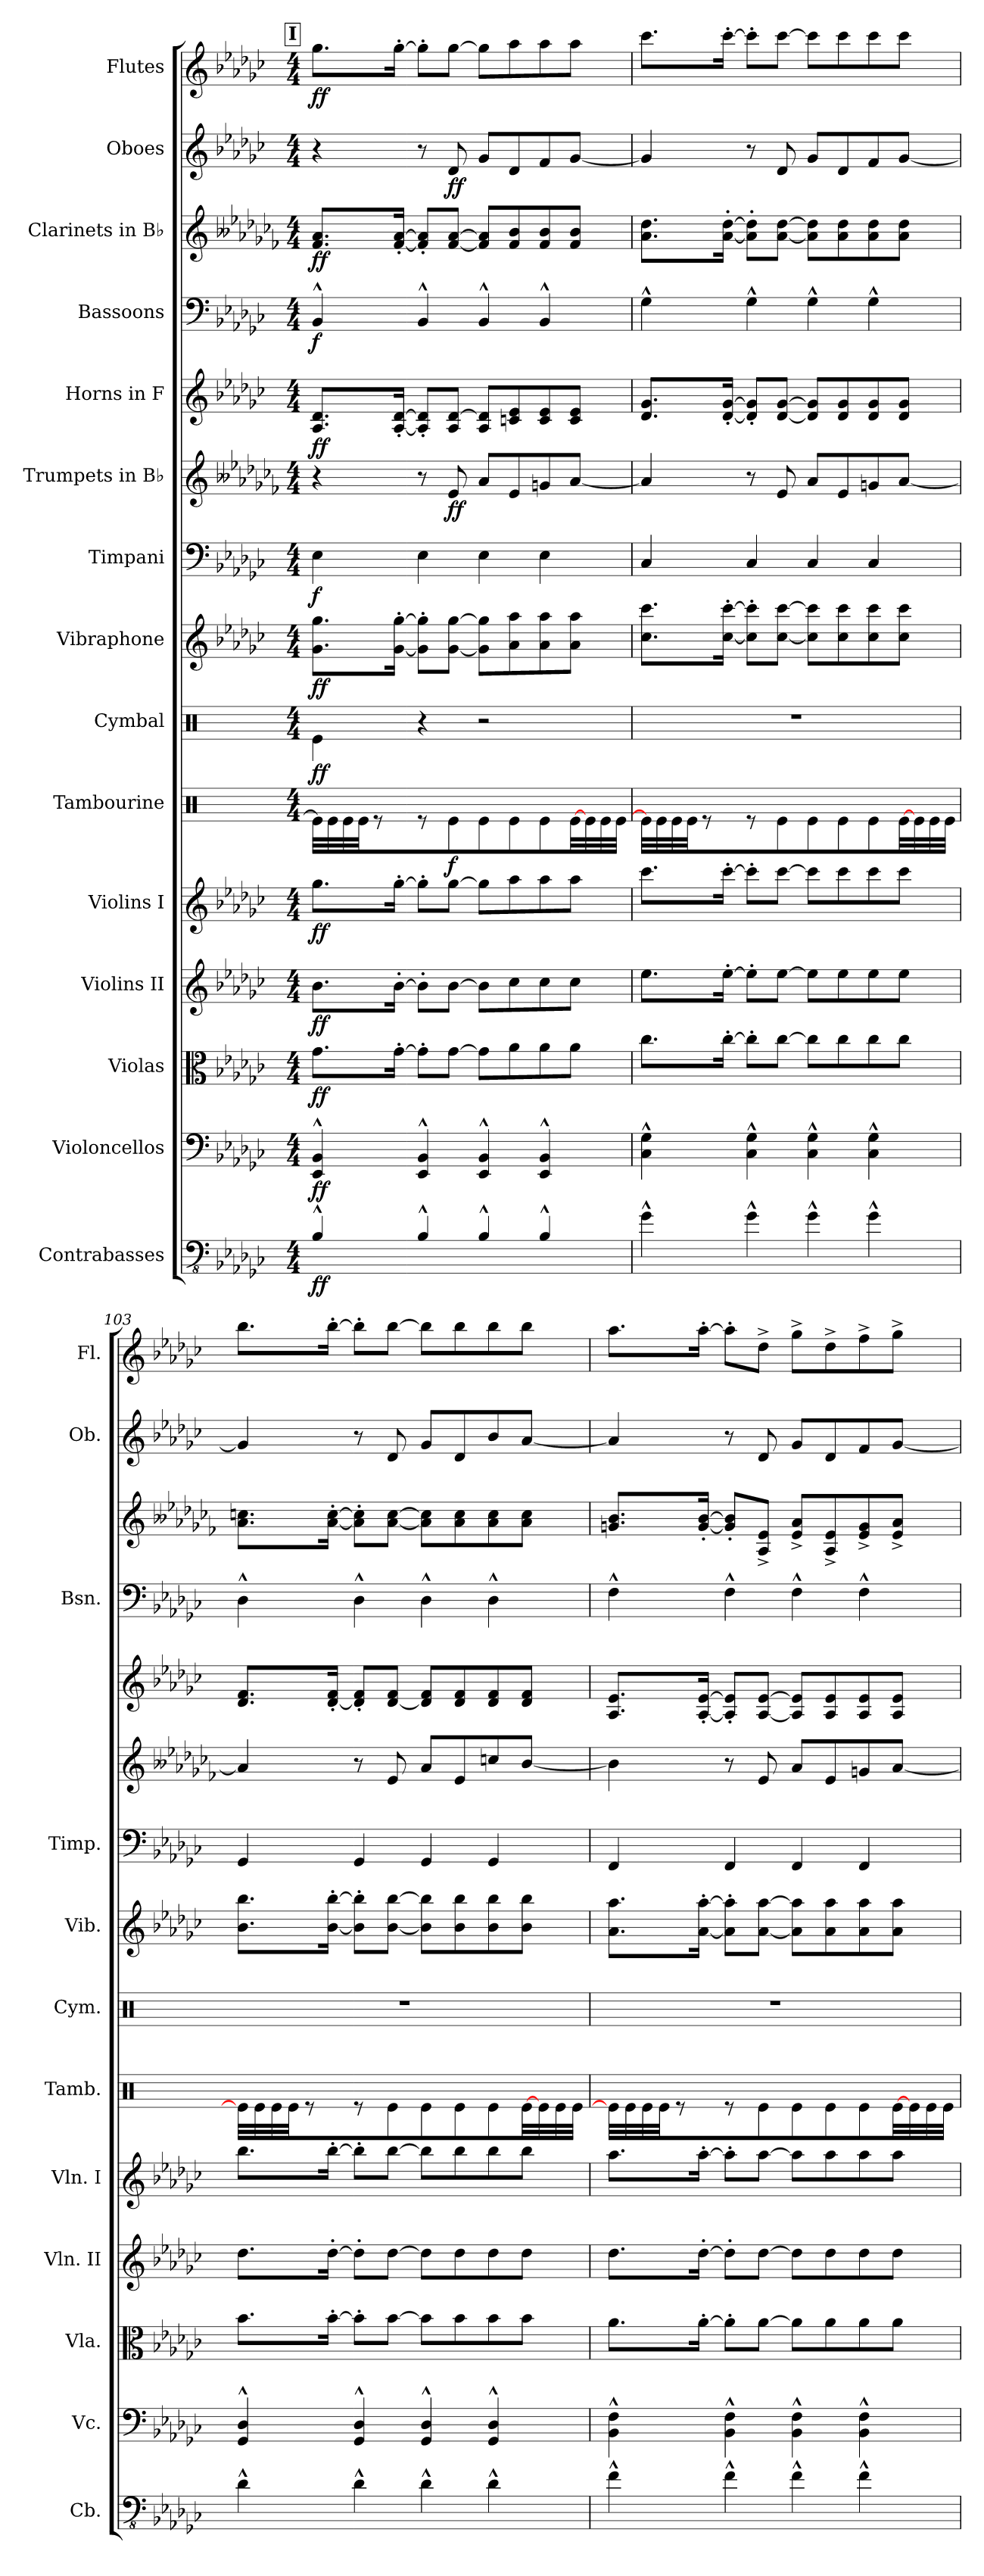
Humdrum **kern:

**kern	**dynam	**kern	**dynam	**kern	**dynam	**kern	**dynam	**kern	**dynam	**kern	**dynam	**kern	**dynam	**kern	**dynam	**kern	**dynam	**kern	**dynam	**kern	**kern	**dynam	**kern	**dynam	**kern	**dynam	**kern	**dynam
*part15	*part15	*part14	*part14	*part13	*part13	*part12	*part12	*part11	*part11	*part10	*part10	*part9	*part9	*part8	*part8	*part7	*part7	*part6	*part6	*part5	*part4	*part4	*part3	*part3	*part2	*part2	*part1	*part1
*staff15	*staff15	*staff14	*staff14	*staff13	*staff13	*staff12	*staff12	*staff11	*staff11	*staff10	*staff10	*staff9	*staff9	*staff8	*staff8	*staff7	*staff7	*staff6	*staff6	*staff5	*staff4	*staff4	*staff3	*staff3	*staff2	*staff2	*staff1	*staff1
*I"Contrabasses	*	*I"Violoncellos	*	*I"Violas	*	*I"Violins II	*	*I"Violins I	*	*I"Tambourine	*	*I"Cymbal	*	*I"Vibraphone	*	*I"Timpani	*	*I"Trumpets in B♭	*	*I"Horns in F	*I"Bassoons	*	*I"Clarinets in B♭	*	*I"Oboes	*	*I"Flutes	*
*I'Cb.	*	*I'Vc.	*	*I'Vla.	*	*I'Vln. II	*	*I'Vln. I	*	*I'Tamb.	*	*I'Cym.	*	*I'Vib.	*	*I'Timp.	*	*	*	*	*I'Bsn.	*	*	*	*I'Ob.	*	*I'Fl.	*
*clefFv4	*	*clefF4	*	*clefC3	*	*clefG2	*	*clefG2	*	*clefX	*	*clefX	*	*clefG2	*	*clefF4	*	*clefG2	*	*clefG2	*clefF4	*	*clefG2	*	*clefG2	*	*clefG2	*
*ITrd7c12	*	*	*	*	*	*	*	*	*	*	*	*	*	*	*	*	*	*ITrd1c2	*	*ITrd4c7	*	*	*ITrd1c2	*	*	*	*	*
*k[b-e-a-d-g-c-]	*	*k[b-e-a-d-g-c-]	*	*k[b-e-a-d-g-c-]	*	*k[b-e-a-d-g-c-]	*	*k[b-e-a-d-g-c-]	*	*k[]	*	*k[]	*	*k[b-e-a-d-g-c-]	*	*k[b-e-a-d-g-c-]	*	*k[b--e-a-d-g-c-f-]	*	*k[b-e-a-d-g-c-f-]	*k[b-e-a-d-g-c-]	*	*k[b--e-a-d-g-c-f-]	*	*k[b-e-a-d-g-c-]	*	*k[b-e-a-d-g-c-]	*
*M4/4	*	*M4/4	*	*M4/4	*	*M4/4	*	*M4/4	*	*M4/4	*	*M4/4	*	*M4/4	*	*M4/4	*	*M4/4	*	*M4/4	*M4/4	*	*M4/4	*	*M4/4	*	*M4/4	*
!!LO:REH:place=s1:a:B:fs=14:t=I
=101	=101	=101	=101	=101	=101	=101	=101	=101	=101	=101	=101	=101	=101	=101	=101	=101	=101	=101	=101	=101	=101	=101	=101	=101	=101	=101	=101	=101
!	!LO:DY:b	!	!LO:DY:b	!	!LO:DY:b	!	!LO:DY:b	!	!LO:DY:b	!	!	!	!LO:DY:b	!	!LO:DY:b	!	!LO:DY:b	!	!LO:DY:a	!	!	!LO:DY:b	!	!LO:DY:b	!	!	!	!LO:DY:b
*	*	*	*	*	*	*	*	*	*	*tremolo	*	*	*	*	*	*	*	*	*	*	*	*	*	*	*	*	*	*
4BBB-^^/	ff	4EE-/^^ 4BB-/^^	ff	8.g-\L	ff	8.b-\L	ff	8.gg-\L	ff	32Re\]	.	4Re\	ff	8.g-\ 8.gg-\L	ff	4E-\	f	4r	ff	8.D-/ 8.G-/L	4BB-^^/	f	8.e-/ 8.g-/L	ff	4r	.	8.gg-\L	ff
.	.	.	.	.	.	.	.	.	.	32Re\	.	.	.	.	.	.	.	.	.	.	.	.	.	.	.	.	.	.
.	.	.	.	.	.	.	.	.	.	32Re\	.	.	.	.	.	.	.	.	.	.	.	.	.	.	.	.	.	.
.	.	.	.	.	.	.	.	.	.	32Re\	.	.	.	.	.	.	.	.	.	.	.	.	.	.	.	.	.	.
*	*	*	*	*	*	*	*	*	*	*Xtremolo	*	*	*	*	*	*	*	*	*	*	*	*	*	*	*	*	*	*
.	.	.	.	.	.	.	.	.	.	8r	.	.	.	.	.	.	.	.	.	.	.	.	.	.	.	.	.	.
.	.	.	.	[16g-'\Jk	.	[16b-'\Jk	.	[16gg-'\Jk	.	.	.	.	.	[16g-\' [16gg-\'Jk	.	.	.	.	.	[16D-/' [16G-/'Jk	.	.	[16e-/' [16g-/'Jk	.	.	.	[16gg-'\Jk	.
4BBB-^^/	.	4EE-/^^ 4BB-/^^	.	8g-'\L]	.	8b-'\L]	.	8gg-'\L]	.	8r	.	4r	.	8g-\]' 8gg-\]'L	.	4E-\	.	8r	.	8D-/]' 8G-/]'L	4BB-^^/	.	8e-/]' 8g-/]'L	.	8r	.	8gg-'\L]	.
!	!	!	!	!	!	!	!	!	!	!	!LO:DY:b	!	!	!	!	!	!	!	!LO:DY:b	!	!	!	!	!	!	!LO:DY:b	!	!
.	.	.	.	[8g-\J	.	[8b-\J	.	[8gg-\J	.	8Re\	f	.	.	[8g-\ [8gg-\J	.	.	.	8d-/	ff	8D-/ [8G-/J	.	.	[8e-/ [8g-/J	.	8d-/	ff	[8gg-\J	.
4BBB-^^/	.	4EE-/^^ 4BB-/^^	.	8g-\L]	.	8b-\L]	.	8gg-\L]	.	8Re\L	.	2r	.	8g-\] 8gg-\]L	.	4E-\	.	8g-/L	.	8D-/ 8G-/]L	4BB-^^/	.	8e-/] 8g-/]L	.	8g-/L	.	8gg-\L]	.
.	.	.	.	8a-\	.	8cc-\	.	8aa-\	.	8Re\	.	.	.	8a-\ 8aa-\	.	.	.	8d-/	.	8Fn/ 8A-/	.	.	8e-/ 8a-/	.	8d-/	.	8aa-\	.
4BBB-^^/	.	4EE-/^^ 4BB-/^^	.	8a-\	.	8cc-\	.	8aa-\	.	8Re\	.	.	.	8a-\ 8aa-\	.	4E-\	.	8fn/	.	8F/ 8A-/	4BB-^^/	.	8e-/ 8a-/	.	8f/	.	8aa-\	.
*	*	*	*	*	*	*	*	*	*	*tremolo	*	*	*	*	*	*	*	*	*	*	*	*	*	*	*	*	*	*
.	.	.	.	8a-\J	.	8cc-\J	.	8aa-\J	.	[32Re\	.	.	.	8a-\ 8aa-\J	.	.	.	[8g-/J	.	8F/ 8A-/J	.	.	8e-/ 8a-/J	.	[8g-/J	.	8aa-\J	.
.	.	.	.	.	.	.	.	.	.	32Re\	.	.	.	.	.	.	.	.	.	.	.	.	.	.	.	.	.	.
.	.	.	.	.	.	.	.	.	.	32Re\	.	.	.	.	.	.	.	.	.	.	.	.	.	.	.	.	.	.
.	.	.	.	.	.	.	.	.	.	32Re\JJJ	.	.	.	.	.	.	.	.	.	.	.	.	.	.	.	.	.	.
=102	=102	=102	=102	=102	=102	=102	=102	=102	=102	=102	=102	=102	=102	=102	=102	=102	=102	=102	=102	=102	=102	=102	=102	=102	=102	=102	=102	=102
4GG-^^\	.	4C-\^^ 4G-\^^	.	8.cc-\L	.	8.ee-\L	.	8.ccc-\L	.	32Re\]	.	1r	.	8.cc-\ 8.ccc-\L	.	4C-/	.	4g-/]	.	8.G-/ 8.c-/L	4G-^^\	.	8.g-\ 8.cc-\L	.	4g-/]	.	8.ccc-\L	.
.	.	.	.	.	.	.	.	.	.	32Re\	.	.	.	.	.	.	.	.	.	.	.	.	.	.	.	.	.	.
.	.	.	.	.	.	.	.	.	.	32Re\	.	.	.	.	.	.	.	.	.	.	.	.	.	.	.	.	.	.
.	.	.	.	.	.	.	.	.	.	32Re\	.	.	.	.	.	.	.	.	.	.	.	.	.	.	.	.	.	.
*	*	*	*	*	*	*	*	*	*	*Xtremolo	*	*	*	*	*	*	*	*	*	*	*	*	*	*	*	*	*	*
.	.	.	.	.	.	.	.	.	.	8r	.	.	.	.	.	.	.	.	.	.	.	.	.	.	.	.	.	.
.	.	.	.	[16cc-'\Jk	.	[16ee-'\Jk	.	[16ccc-'\Jk	.	.	.	.	.	[16cc-\' [16ccc-\'Jk	.	.	.	.	.	[16G-/' [16c-/'Jk	.	.	[16g-\' [16cc-\'Jk	.	.	.	[16ccc-'\Jk	.
4GG-^^\	.	4C-\^^ 4G-\^^	.	8cc-'\L]	.	8ee-'\L]	.	8ccc-'\L]	.	8r	.	.	.	8cc-\]' 8ccc-\]'L	.	4C-/	.	8r	.	8G-/]' 8c-/]'L	4G-^^\	.	8g-\]' 8cc-\]'L	.	8r	.	8ccc-'\L]	.
.	.	.	.	[8cc-\J	.	[8ee-\J	.	[8ccc-\J	.	8Re\	.	.	.	[8cc-\ [8ccc-\J	.	.	.	8d-/	.	[8G-/ [8c-/J	.	.	[8g-\ [8cc-\J	.	8d-/	.	[8ccc-\J	.
4GG-^^\	.	4C-\^^ 4G-\^^	.	8cc-\L]	.	8ee-\L]	.	8ccc-\L]	.	8Re\L	.	.	.	8cc-\] 8ccc-\]L	.	4C-/	.	8g-/L	.	8G-/] 8c-/]L	4G-^^\	.	8g-\] 8cc-\]L	.	8g-/L	.	8ccc-\L]	.
.	.	.	.	8cc-\	.	8ee-\	.	8ccc-\	.	8Re\	.	.	.	8cc-\ 8ccc-\	.	.	.	8d-/	.	8G-/ 8c-/	.	.	8g-\ 8cc-\	.	8d-/	.	8ccc-\	.
4GG-^^\	.	4C-\^^ 4G-\^^	.	8cc-\	.	8ee-\	.	8ccc-\	.	8Re\	.	.	.	8cc-\ 8ccc-\	.	4C-/	.	8fn/	.	8G-/ 8c-/	4G-^^\	.	8g-\ 8cc-\	.	8f/	.	8ccc-\	.
*	*	*	*	*	*	*	*	*	*	*tremolo	*	*	*	*	*	*	*	*	*	*	*	*	*	*	*	*	*	*
.	.	.	.	8cc-\J	.	8ee-\J	.	8ccc-\J	.	[32Re\	.	.	.	8cc-\ 8ccc-\J	.	.	.	[8g-/J	.	8G-/ 8c-/J	.	.	8g-\ 8cc-\J	.	[8g-/J	.	8ccc-\J	.
.	.	.	.	.	.	.	.	.	.	32Re\	.	.	.	.	.	.	.	.	.	.	.	.	.	.	.	.	.	.
.	.	.	.	.	.	.	.	.	.	32Re\	.	.	.	.	.	.	.	.	.	.	.	.	.	.	.	.	.	.
.	.	.	.	.	.	.	.	.	.	32Re\JJJ	.	.	.	.	.	.	.	.	.	.	.	.	.	.	.	.	.	.
!!LO:PB:g=z
=103	=103	=103	=103	=103	=103	=103	=103	=103	=103	=103	=103	=103	=103	=103	=103	=103	=103	=103	=103	=103	=103	=103	=103	=103	=103	=103	=103	=103
4DD-^^\	.	4GG-/^^ 4D-/^^	.	8.b-\L	.	8.dd-\L	.	8.bb-\L	.	32Re\]	.	1r	.	8.b-\ 8.bb-\L	.	4GG-/	.	4g-/]	.	8.G-/ 8.B-/L	4D-^^\	.	8.g-\ 8.b-X\L	.	4g-/]	.	8.bb-\L	.
.	.	.	.	.	.	.	.	.	.	32Re\	.	.	.	.	.	.	.	.	.	.	.	.	.	.	.	.	.	.
.	.	.	.	.	.	.	.	.	.	32Re\	.	.	.	.	.	.	.	.	.	.	.	.	.	.	.	.	.	.
.	.	.	.	.	.	.	.	.	.	32Re\	.	.	.	.	.	.	.	.	.	.	.	.	.	.	.	.	.	.
*	*	*	*	*	*	*	*	*	*	*Xtremolo	*	*	*	*	*	*	*	*	*	*	*	*	*	*	*	*	*	*
.	.	.	.	.	.	.	.	.	.	8r	.	.	.	.	.	.	.	.	.	.	.	.	.	.	.	.	.	.
.	.	.	.	[16b-'\Jk	.	[16dd-'\Jk	.	[16bb-'\Jk	.	.	.	.	.	[16b-\' [16bb-\'Jk	.	.	.	.	.	[16G-/' 16B-/'Jk	.	.	[16g-\' [16b-\'Jk	.	.	.	[16bb-'\Jk	.
4DD-^^\	.	4GG-/^^ 4D-/^^	.	8b-'\L]	.	8dd-'\L]	.	8bb-'\L]	.	8r	.	.	.	8b-\]' 8bb-\]'L	.	4GG-/	.	8r	.	8G-/]' 8B-/'L	4D-^^\	.	8g-\]' 8b-\]'L	.	8r	.	8bb-'\L]	.
.	.	.	.	[8b-\J	.	[8dd-\J	.	[8bb-\J	.	8Re\	.	.	.	[8b-\ [8bb-\J	.	.	.	8d-/	.	[8G-/ 8B-/J	.	.	[8g-\ [8b-\J	.	8d-/	.	[8bb-\J	.
4DD-^^\	.	4GG-/^^ 4D-/^^	.	8b-\L]	.	8dd-\L]	.	8bb-\L]	.	8Re\L	.	.	.	8b-\] 8bb-\]L	.	4GG-/	.	8g-/L	.	8G-/] 8B-/L	4D-^^\	.	8g-\] 8b-\]L	.	8g-/L	.	8bb-\L]	.
.	.	.	.	8b-\	.	8dd-\	.	8bb-\	.	8Re\	.	.	.	8b-\ 8bb-\	.	.	.	8d-/	.	8G-/ 8B-/	.	.	8g-\ 8b-\	.	8d-/	.	8bb-\	.
4DD-^^\	.	4GG-/^^ 4D-/^^	.	8b-\	.	8dd-\	.	8bb-\	.	8Re\	.	.	.	8b-\ 8bb-\	.	4GG-/	.	8b-X/	.	8G-/ 8B-/	4D-^^\	.	8g-\ 8b-\	.	8b-/	.	8bb-\	.
*	*	*	*	*	*	*	*	*	*	*tremolo	*	*	*	*	*	*	*	*	*	*	*	*	*	*	*	*	*	*
.	.	.	.	8b-\J	.	8dd-\J	.	8bb-\J	.	[32Re\	.	.	.	8b-\ 8bb-\J	.	.	.	[8a-/J	.	8G-/ 8B-/J	.	.	8g-\ 8b-\J	.	[8a-/J	.	8bb-\J	.
.	.	.	.	.	.	.	.	.	.	32Re\	.	.	.	.	.	.	.	.	.	.	.	.	.	.	.	.	.	.
.	.	.	.	.	.	.	.	.	.	32Re\	.	.	.	.	.	.	.	.	.	.	.	.	.	.	.	.	.	.
.	.	.	.	.	.	.	.	.	.	32Re\JJJ	.	.	.	.	.	.	.	.	.	.	.	.	.	.	.	.	.	.
=104	=104	=104	=104	=104	=104	=104	=104	=104	=104	=104	=104	=104	=104	=104	=104	=104	=104	=104	=104	=104	=104	=104	=104	=104	=104	=104	=104	=104
4FF^^\	.	4BB-\^^ 4F\^^	.	8.a-\L	.	8.dd-\L	.	8.aa-\L	.	32Re\]	.	1r	.	8.a-\ 8.aa-\L	.	4FF/	.	4a-\]	.	8.D-/ 8.A-/L	4F^^\	.	8.fn/ 8.a-/L	.	4a-/]	.	8.aa-\L	.
.	.	.	.	.	.	.	.	.	.	32Re\	.	.	.	.	.	.	.	.	.	.	.	.	.	.	.	.	.	.
.	.	.	.	.	.	.	.	.	.	32Re\	.	.	.	.	.	.	.	.	.	.	.	.	.	.	.	.	.	.
.	.	.	.	.	.	.	.	.	.	32Re\	.	.	.	.	.	.	.	.	.	.	.	.	.	.	.	.	.	.
*	*	*	*	*	*	*	*	*	*	*Xtremolo	*	*	*	*	*	*	*	*	*	*	*	*	*	*	*	*	*	*
.	.	.	.	.	.	.	.	.	.	8r	.	.	.	.	.	.	.	.	.	.	.	.	.	.	.	.	.	.
.	.	.	.	[16a-'\Jk	.	[16dd-'\Jk	.	[16aa-'\Jk	.	.	.	.	.	[16a-\' [16aa-\'Jk	.	.	.	.	.	[16D-/' [16A-/'Jk	.	.	[16f/' [16a-/'Jk	.	.	.	[16aa-'\Jk	.
4FF^^\	.	4BB-\^^ 4F\^^	.	8a-'\L]	.	8dd-'\L]	.	8aa-'\L]	.	8r	.	.	.	8a-\]' 8aa-\]'L	.	4FF/	.	8r	.	8D-/]' 8A-/]'L	4F^^\	.	8f/]' 8a-/]'L	.	8r	.	8aa-'\L]	.
.	.	.	.	[8a-\J	.	[8dd-\J	.	[8aa-\J	.	8Re\	.	.	.	[8a-\ [8aa-\J	.	.	.	8d-/	.	[8D-/ [8A-/J	.	.	8G-/^ 8d-/^J	.	8d-/	.	8dd-^\J	.
4FF^^\	.	4BB-\^^ 4F\^^	.	8a-\L]	.	8dd-\L]	.	8aa-\L]	.	8Re\L	.	.	.	8a-\] 8aa-\]L	.	4FF/	.	8g-/L	.	8D-/] 8A-/]L	4F^^\	.	8d-/^ 8g-/^L	.	8g-/L	.	8gg-^\L	.
.	.	.	.	8a-\	.	8dd-\	.	8aa-\	.	8Re\	.	.	.	8a-\ 8aa-\	.	.	.	8d-/	.	8D-/ 8A-/	.	.	8G-/^ 8d-/^	.	8d-/	.	8dd-^\	.
4FF^^\	.	4BB-\^^ 4F\^^	.	8a-\	.	8dd-\	.	8aa-\	.	8Re\	.	.	.	8a-\ 8aa-\	.	4FF/	.	8fn/	.	8D-/ 8A-/	4F^^\	.	8d-/^ 8f/^	.	8f/	.	8ff^\	.
*	*	*	*	*	*	*	*	*	*	*tremolo	*	*	*	*	*	*	*	*	*	*	*	*	*	*	*	*	*	*
.	.	.	.	8a-\J	.	8dd-\J	.	8aa-\J	.	[32Re\	.	.	.	8a-\ 8aa-\J	.	.	.	[8g-/J	.	8D-/ 8A-/J	.	.	8d-/^ 8g-/^J	.	[8g-/J	.	8gg-^\J	.
.	.	.	.	.	.	.	.	.	.	32Re\	.	.	.	.	.	.	.	.	.	.	.	.	.	.	.	.	.	.
.	.	.	.	.	.	.	.	.	.	32Re\	.	.	.	.	.	.	.	.	.	.	.	.	.	.	.	.	.	.
.	.	.	.	.	.	.	.	.	.	32Re\JJJ	.	.	.	.	.	.	.	.	.	.	.	.	.	.	.	.	.	.
*	*	*	*	*	*	*	*	*	*	*Xtremolo	*	*	*	*	*	*	*	*	*	*	*	*	*	*	*	*	*	*
=	=	=	=	=	=	=	=	=	=	=	=	=	=	=	=	=	=	=	=	=	=	=	=	=	=	=	=	=
*-	*-	*-	*-	*-	*-	*-	*-	*-	*-	*-	*-	*-	*-	*-	*-	*-	*-	*-	*-	*-	*-	*-	*-	*-	*-	*-	*-	*-
